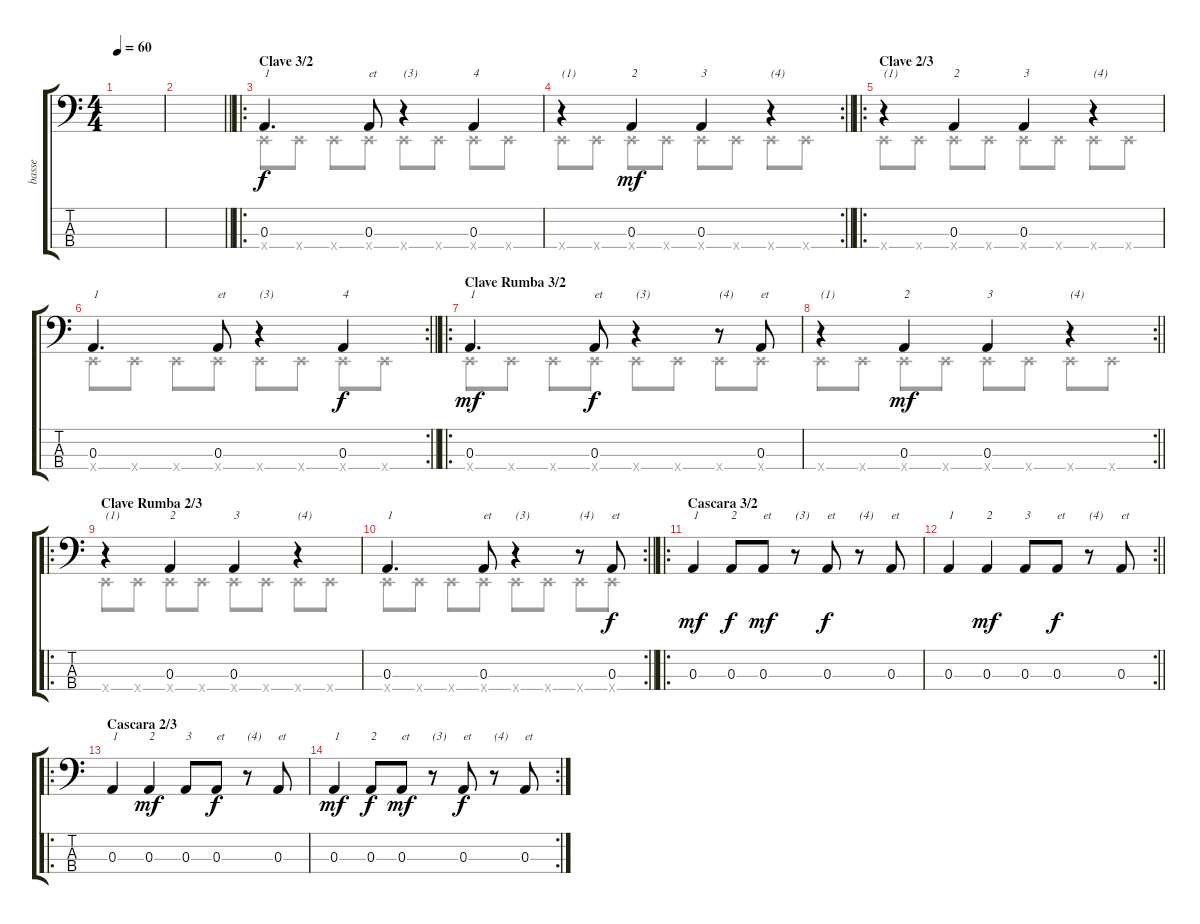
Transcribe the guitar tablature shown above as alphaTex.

\track ("basse" "basse") {instrument electricbassfinger}
\staff {score tabs}
\tuning (G2 D2 A1 E1) {hide}
\voice
\ts (4 4)
\tempo 60
\clef f4
\ks c
|
\barLineRight lightlight
|
\ro
\section ("" "Clave 3/2")
0.3.4{d txt "1"} 0.3.8{txt "et" dy f} r.4{txt "(3)"} 0.3.4{txt "4"} |
\rc 2
\barLineRight lightlight
r.4{txt "(1)"} 0.3.4{txt "2" dy mf} 0.3.4{txt "3"} r.4{txt "(4)"} |
\ro
\section ("" "Clave 2/3")
r.4{txt "(1)"} 0.3.4{txt "2"} 0.3.4{txt "3"} r.4{txt "(4)"} |
\rc 2
\barLineRight lightlight
0.3.4{d txt "1"} 0.3.8{txt "et"} r.4{txt "(3)"} 0.3.4{txt "4" dy f} |
\ro
\section ("" "Clave Rumba 3/2")
0.3.4{d txt "1" dy mf} 0.3.8{txt "et" dy f} r.4{txt "(3)"} r.8{txt "(4)"} 0.3.8{txt "et"} |
\rc 2
\barLineRight lightlight
r.4{txt "(1)"} 0.3.4{txt "2" dy mf} 0.3.4{txt "3"} r.4{txt "(4)"} |
\ro
\section ("" "Clave Rumba 2/3")
r.4{txt "(1)"} 0.3.4{txt "2"} 0.3.4{txt "3"} r.4{txt "(4)"} |
\rc 2
\barLineRight lightlight
0.3.4{d txt "1"} 0.3.8{txt "et"} r.4{txt "(3)"} r.8{txt "(4)"} 0.3.8{txt "et" dy f} |
\ro
\section ("" "Cascara 3/2")
0.3.4{txt "1" dy mf} 0.3.8{txt "2" dy f} 0.3.8{txt "et" dy mf} r.8{txt "(3)"} 0.3.8{txt "et" dy f} r.8{txt "(4)"} 0.3.8{txt "et"} |
\rc 2
\barLineRight lightlight
0.3.4{txt "1"} 0.3.4{txt "2" dy mf} 0.3.8{txt "3"} 0.3.8{txt "et" dy f} r.8{txt "(4)"} 0.3.8{txt "et"} |
\ro
\section ("" "Cascara 2/3")
0.3.4{txt "1"} 0.3.4{txt "2" dy mf} 0.3.8{txt "3"} 0.3.8{txt "et" dy f} r.8{txt "(4)"} 0.3.8{txt "et"} |
\rc 2
0.3.4{txt "1" dy mf} 0.3.8{txt "2" dy f} 0.3.8{txt "et" dy mf} r.8{txt "(3)"} 0.3.8{txt "et" dy f} r.8{txt "(4)"} 0.3.8{txt "et"}
\voice
\clef f4
\ottava regular
\simile none
\ks c
|
\barLineRight lightlight
|
0.4{x}.8 0.4{x}.8 0.4{x}.8 0.4{x}.8 0.4{x}.8 0.4{x}.8 0.4{x}.8 0.4{x}.8 |
\barLineRight lightlight
0.4{x}.8 0.4{x}.8 0.4{x}.8 0.4{x}.8 0.4{x}.8 0.4{x}.8 0.4{x}.8 0.4{x}.8 |
0.4{x}.8 0.4{x}.8 0.4{x}.8 0.4{x}.8 0.4{x}.8 0.4{x}.8 0.4{x}.8 0.4{x}.8 |
\barLineRight lightlight
0.4{x}.8 0.4{x}.8 0.4{x}.8 0.4{x}.8 0.4{x}.8 0.4{x}.8 0.4{x}.8 0.4{x}.8 |
0.4{x}.8 0.4{x}.8 0.4{x}.8 0.4{x}.8 0.4{x}.8 0.4{x}.8 0.4{x}.8 0.4{x}.8 |
\barLineRight lightlight
0.4{x}.8 0.4{x}.8 0.4{x}.8 0.4{x}.8 0.4{x}.8 0.4{x}.8 0.4{x}.8 0.4{x}.8 |
0.4{x}.8 0.4{x}.8 0.4{x}.8 0.4{x}.8 0.4{x}.8 0.4{x}.8 0.4{x}.8 0.4{x}.8 |
\barLineRight lightlight
0.4{x}.8 0.4{x}.8 0.4{x}.8 0.4{x}.8 0.4{x}.8 0.4{x}.8 0.4{x}.8 0.4{x}.8 |
|
\barLineRight lightlight
|
|
